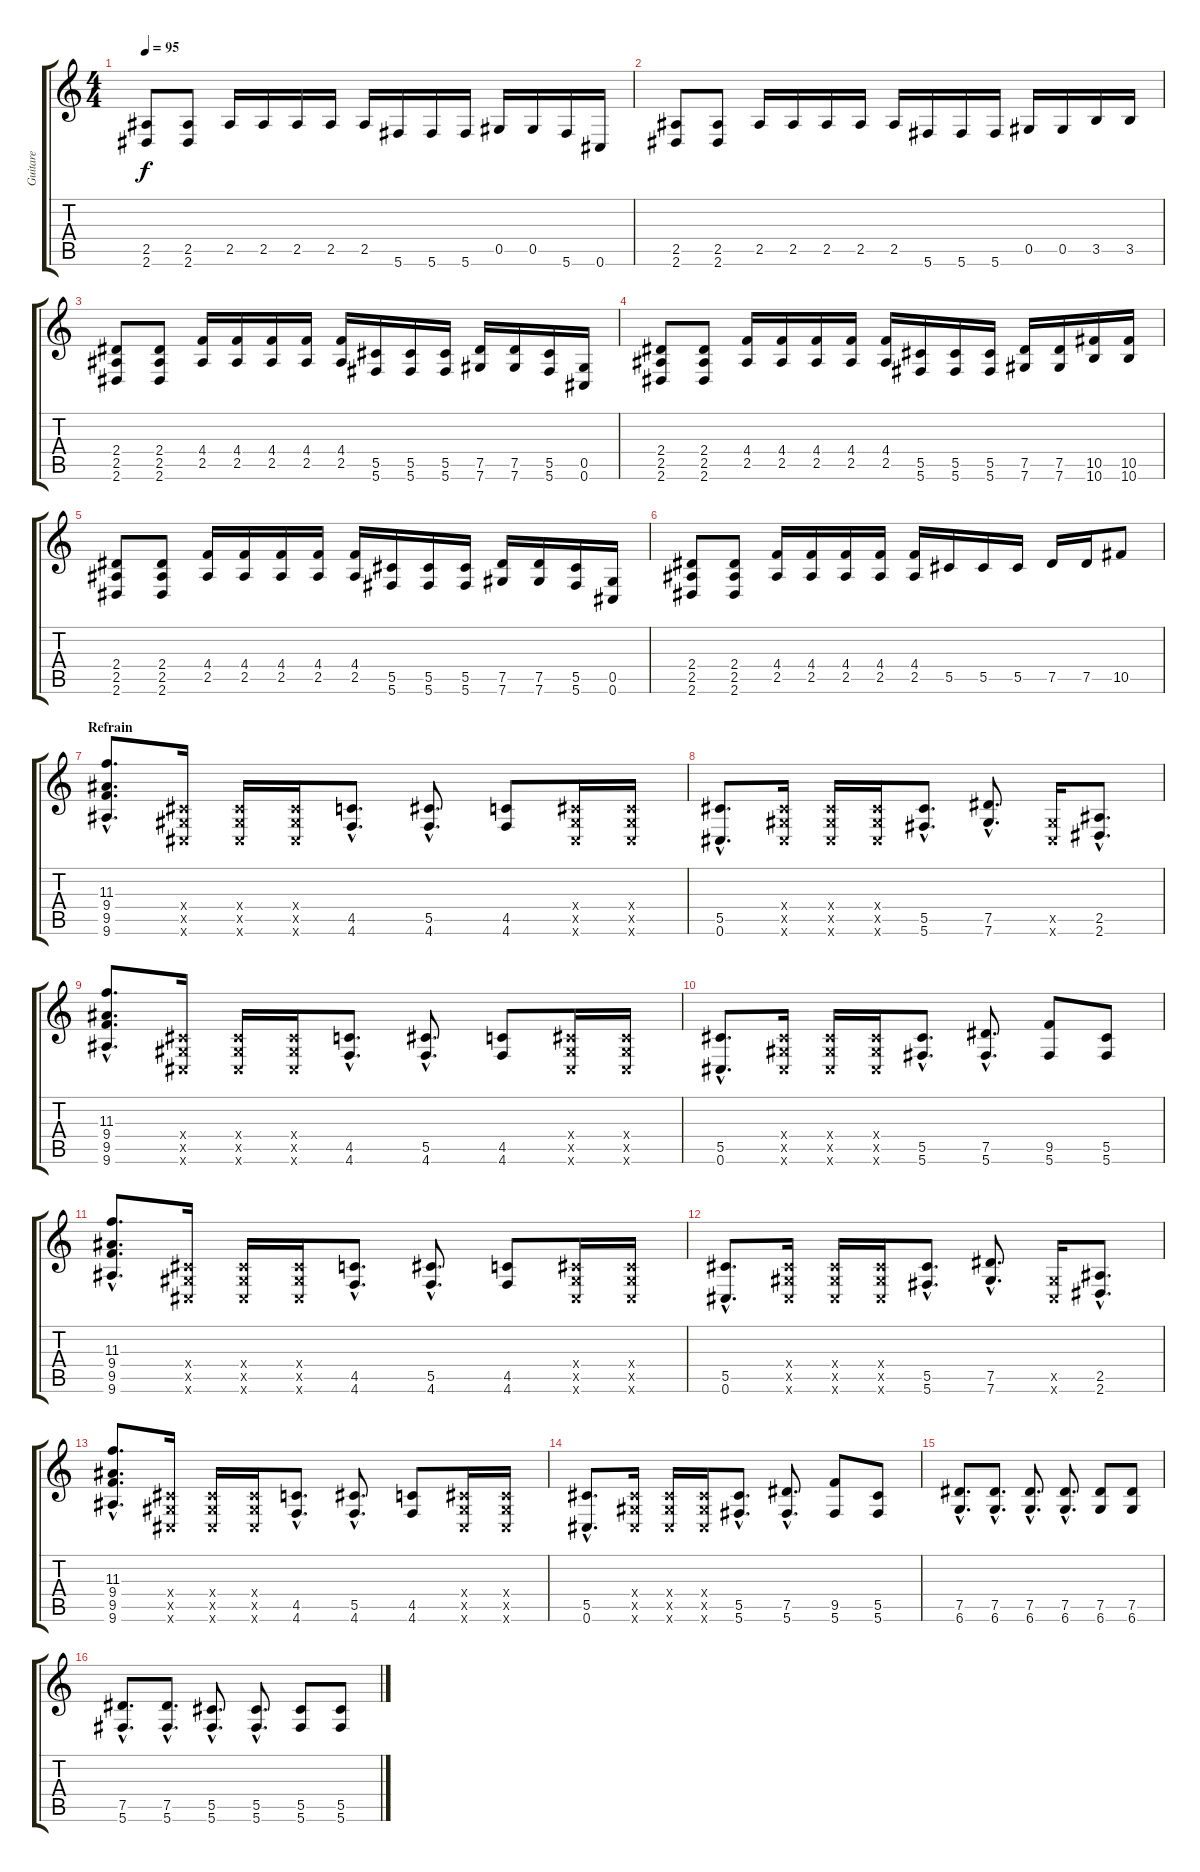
\track ("Guitare" "Guitare") {instrument overdrivenguitar}
\staff {score tabs}
\tuning (Eb4 Bb3 Gb3 Db3 Ab2 Db2) {hide}
\ts (4 4)
\tempo 95
\clef g2
\ks c
(2.5 2.6).8{dy f} (2.5 2.6).8 2.5.16 2.5.16 2.5.16 2.5.16 2.5.16 5.6.16 5.6.16 5.6.16 0.5.16 0.5.16 5.6.16 0.6.16 |
(2.5 2.6).8 (2.5 2.6).8 2.5.16 2.5.16 2.5.16 2.5.16 2.5.16 5.6.16 5.6.16 5.6.16 0.5.16 0.5.16 3.5.16 3.5.16 |
(2.4 2.5 2.6).8 (2.4 2.5 2.6).8 (4.4 2.5).16 (4.4 2.5).16 (4.4 2.5).16 (4.4 2.5).16 (4.4 2.5).16 (5.5 5.6).16 (5.5 5.6).16 (5.5 5.6).16 (7.5 7.6).16 (7.5 7.6).16 (5.5 5.6).16 (0.5 0.6).16 |
(2.4 2.5 2.6).8 (2.4 2.5 2.6).8 (4.4 2.5).16 (4.4 2.5).16 (4.4 2.5).16 (4.4 2.5).16 (4.4 2.5).16 (5.5 5.6).16 (5.5 5.6).16 (5.5 5.6).16 (7.5 7.6).16 (7.5 7.6).16 (10.5 10.6).16 (10.5 10.6).16 |
(2.4 2.5 2.6).8 (2.4 2.5 2.6).8 (4.4 2.5).16 (4.4 2.5).16 (4.4 2.5).16 (4.4 2.5).16 (4.4 2.5).16 (5.5 5.6).16 (5.5 5.6).16 (5.5 5.6).16 (7.5 7.6).16 (7.5 7.6).16 (5.5 5.6).16 (0.5 0.6).16 |
(2.4 2.5 2.6).8 (2.4 2.5 2.6).8 (4.4 2.5).16 (4.4 2.5).16 (4.4 2.5).16 (4.4 2.5).16 (4.4 2.5).16 5.5.16{balance 3} 5.5.16 5.5.16 7.5.16{balance 0} 7.5.16 10.5.8 |
\section ("" "Refrain")
(11.3{hac} 9.4{hac} 9.5{hac} 9.6{hac}).8{d balance 8} (0.4{x} 0.5{x} 0.6{x}).16 (0.4{x} 0.5{x} 0.6{x}).16 (0.4{x} 0.5{x} 0.6{x}).16 (4.5{hac} 4.6{hac}).8{d} (5.5{hac} 4.6{hac}).8{d} (4.5 4.6).8 (0.4{x} 0.5{x} 0.6{x}).16 (0.4{x} 0.5{x} 0.6{x}).16 |
(5.5{hac} 0.6{hac}).8{d} (0.4{x} 0.5{x} 0.6{x}).16 (0.4{x} 0.5{x} 0.6{x}).16 (0.4{x} 0.5{x} 0.6{x}).16 (5.5{hac} 5.6{hac}).8{d} (7.5{hac} 7.6{hac}).8{d} (0.5{x} 0.6{x}).16 (2.5{hac} 2.6{hac}).8{d} |
(11.3{hac} 9.4{hac} 9.5{hac} 9.6{hac}).8{d} (0.4{x} 0.5{x} 0.6{x}).16 (0.4{x} 0.5{x} 0.6{x}).16 (0.4{x} 0.5{x} 0.6{x}).16 (4.5{hac} 4.6{hac}).8{d} (5.5{hac} 4.6{hac}).8{d} (4.5 4.6).8 (0.4{x} 0.5{x} 0.6{x}).16 (0.4{x} 0.5{x} 0.6{x}).16 |
(5.5{hac} 0.6{hac}).8{d} (0.4{x} 0.5{x} 0.6{x}).16 (0.4{x} 0.5{x} 0.6{x}).16 (0.4{x} 0.5{x} 0.6{x}).16 (5.5{hac} 5.6{hac}).8{d} (7.5{hac} 5.6{hac}).8{d} (9.5 5.6).8 (5.5 5.6).8 |
(11.3{hac} 9.4{hac} 9.5{hac} 9.6{hac}).8{d balance 8} (0.4{x} 0.5{x} 0.6{x}).16 (0.4{x} 0.5{x} 0.6{x}).16 (0.4{x} 0.5{x} 0.6{x}).16 (4.5{hac} 4.6{hac}).8{d} (5.5{hac} 4.6{hac}).8{d} (4.5 4.6).8 (0.4{x} 0.5{x} 0.6{x}).16 (0.4{x} 0.5{x} 0.6{x}).16 |
(5.5{hac} 0.6{hac}).8{d} (0.4{x} 0.5{x} 0.6{x}).16 (0.4{x} 0.5{x} 0.6{x}).16 (0.4{x} 0.5{x} 0.6{x}).16 (5.5{hac} 5.6{hac}).8{d} (7.5{hac} 7.6{hac}).8{d} (0.5{x} 0.6{x}).16 (2.5{hac} 2.6{hac}).8{d} |
(11.3{hac} 9.4{hac} 9.5{hac} 9.6{hac}).8{d} (0.4{x} 0.5{x} 0.6{x}).16 (0.4{x} 0.5{x} 0.6{x}).16 (0.4{x} 0.5{x} 0.6{x}).16 (4.5{hac} 4.6{hac}).8{d} (5.5{hac} 4.6{hac}).8{d} (4.5 4.6).8 (0.4{x} 0.5{x} 0.6{x}).16 (0.4{x} 0.5{x} 0.6{x}).16 |
(5.5{hac} 0.6{hac}).8{d} (0.4{x} 0.5{x} 0.6{x}).16 (0.4{x} 0.5{x} 0.6{x}).16 (0.4{x} 0.5{x} 0.6{x}).16 (5.5{hac} 5.6{hac}).8{d} (7.5{hac} 5.6{hac}).8{d} (9.5 5.6).8 (5.5 5.6).8 |
(7.5{hac} 6.6{hac}).8{d} (7.5{hac} 6.6{hac}).8{d} (7.5{hac} 6.6{hac}).8{d} (7.5{hac} 6.6{hac}).8{d} (7.5 6.6).8 (7.5 6.6).8 |
(7.5{hac} 5.6{hac}).8{d} (7.5{hac} 5.6{hac}).8{d} (5.5{hac} 5.6{hac}).8{d} (5.5{hac} 5.6{hac}).8{d} (5.5 5.6).8 (5.5 5.6).8
